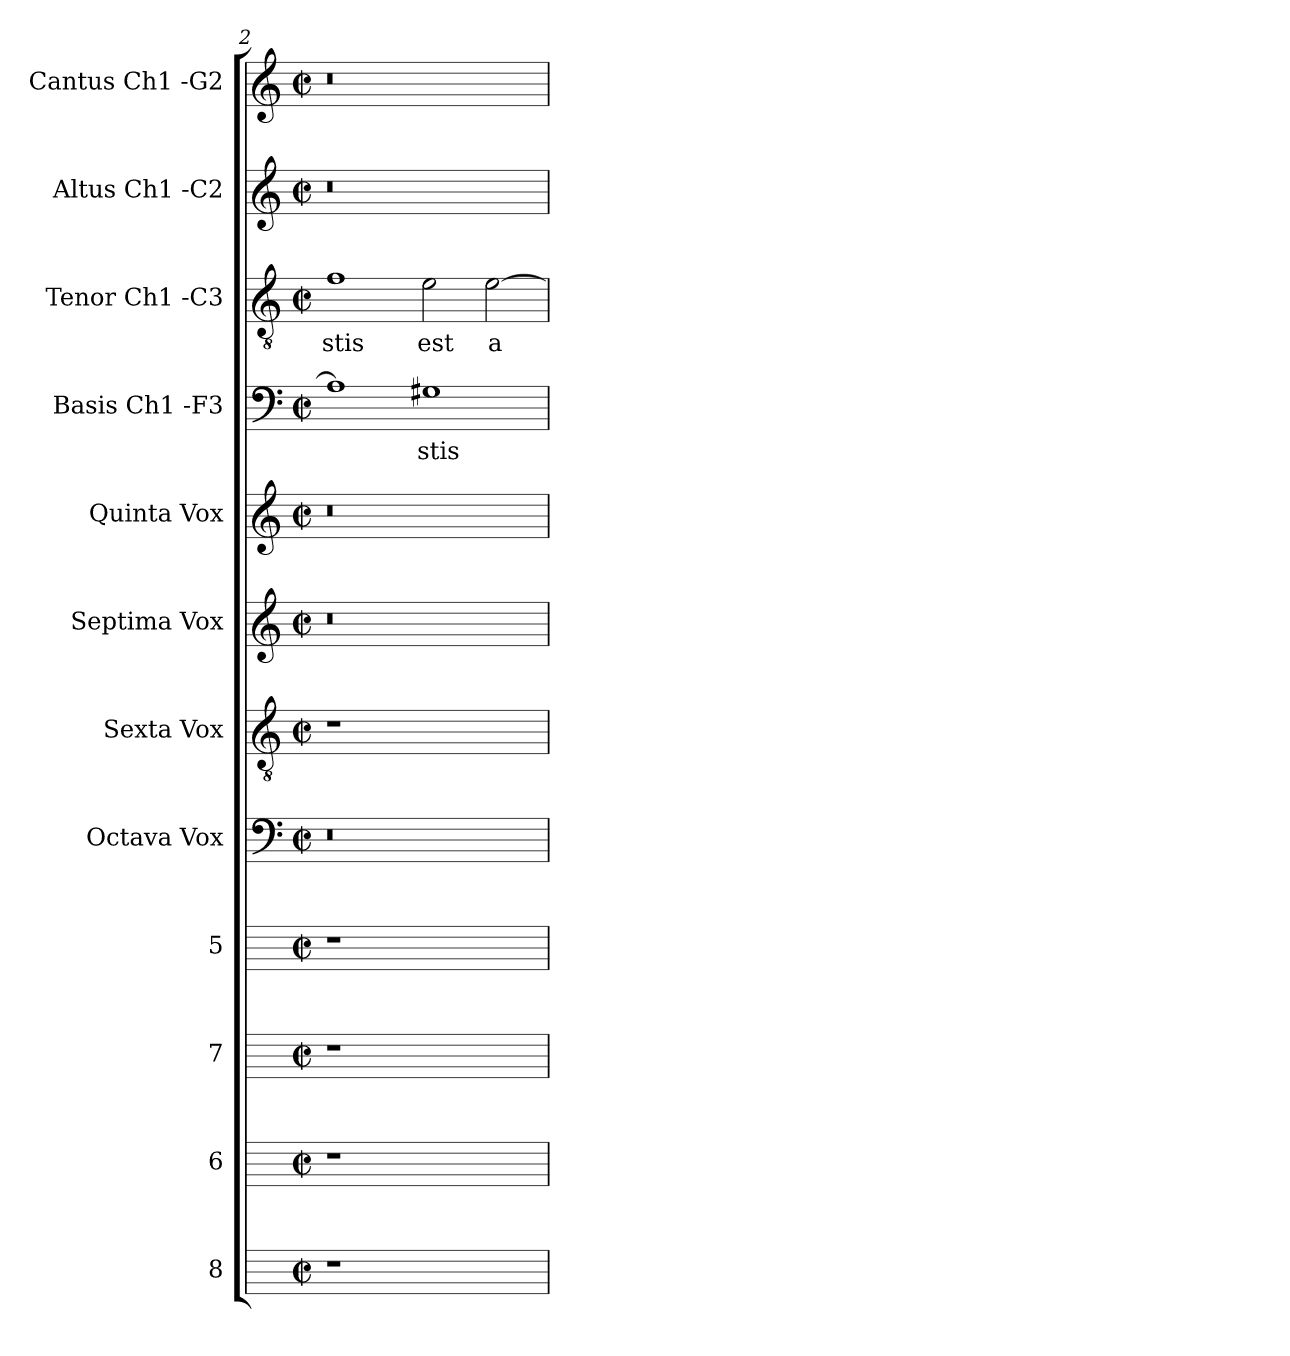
**kern	**kern	**kern	**kern	**kern	**kern	**kern	**kern	**kern	**text	**kern	**text	**kern	**kern
*part12	*part11	*part10	*part9	*part8	*part7	*part6	*part5	*part4	*part4	*part3	*part3	*part2	*part1
*staff12	*staff11	*staff10	*staff9	*staff8	*staff7	*staff6	*staff5	*staff4	*staff4	*staff3	*staff3	*staff2	*staff1
*I"8	*I"6	*I"7	*I"5	*I"Octava  Vox	*I"Sexta  Vox	*I"Septima  Vox	*I"Quinta  Vox	*I"Basis  Ch1 -F3	*	*I"Tenor  Ch1 -C3	*	*I"Altus  Ch1 -C2	*I"Cantus  Ch1 -G2
*	*	*	*	*	*	*	*	*I'B	*	*I'T	*	*I'A	*I'C
*	*	*	*	*clefF4	*clefGv2	*clefG2	*clefG2	*clefF4	*	*clefGv2	*	*clefG2	*clefG2
*k[]	*k[]	*k[]	*k[]	*k[]	*k[]	*k[]	*k[]	*k[]	*	*k[]	*	*k[]	*k[]
*C:	*C:	*C:	*C:	*C:	*C:	*C:	*C:	*C:	*	*C:	*	*C:	*C:
*M2/2	*M2/2	*M2/2	*M2/2	*M2/2	*M2/2	*M2/2	*M2/2	*M2/2	*	*M2/2	*	*M2/2	*M2/2
*met(c|)	*met(c|)	*met(c|)	*met(c|)	*met(c|)	*met(c|)	*met(c|)	*met(c|)	*met(c|)	*	*met(c|)	*	*met(c|)	*met(c|)
=2	=2	=2	=2	=2	=2	=2	=2	=2	=2	=2	=2	=2	=2
!	!	!	!	!	!	!	!	!	!LO:LY:b:cj	!	!LO:LY:b:cj	!	!
1r	1r	1r	1r	0r	1r	0r	0r	1A]	--	1f	-stis	0r	0r
!	!	!	!	!	!	!	!	!	!LO:LY:b:cj	!	!LO:LY:b:cj	!	!
1ryy	1ryy	1ryy	1ryy	.	1ryy	.	.	1G#X	-stis	2e\	est	.	.
!	!	!	!	!	!	!	!	!	!	!	!LO:LY:b:cj	!	!
.	.	.	.	.	.	.	.	.	.	[>2e\	a-	.	.
=	=	=	=	=	=	=	=	=	=	=	=	=	=
*-	*-	*-	*-	*-	*-	*-	*-	*-	*-	*-	*-	*-	*-
